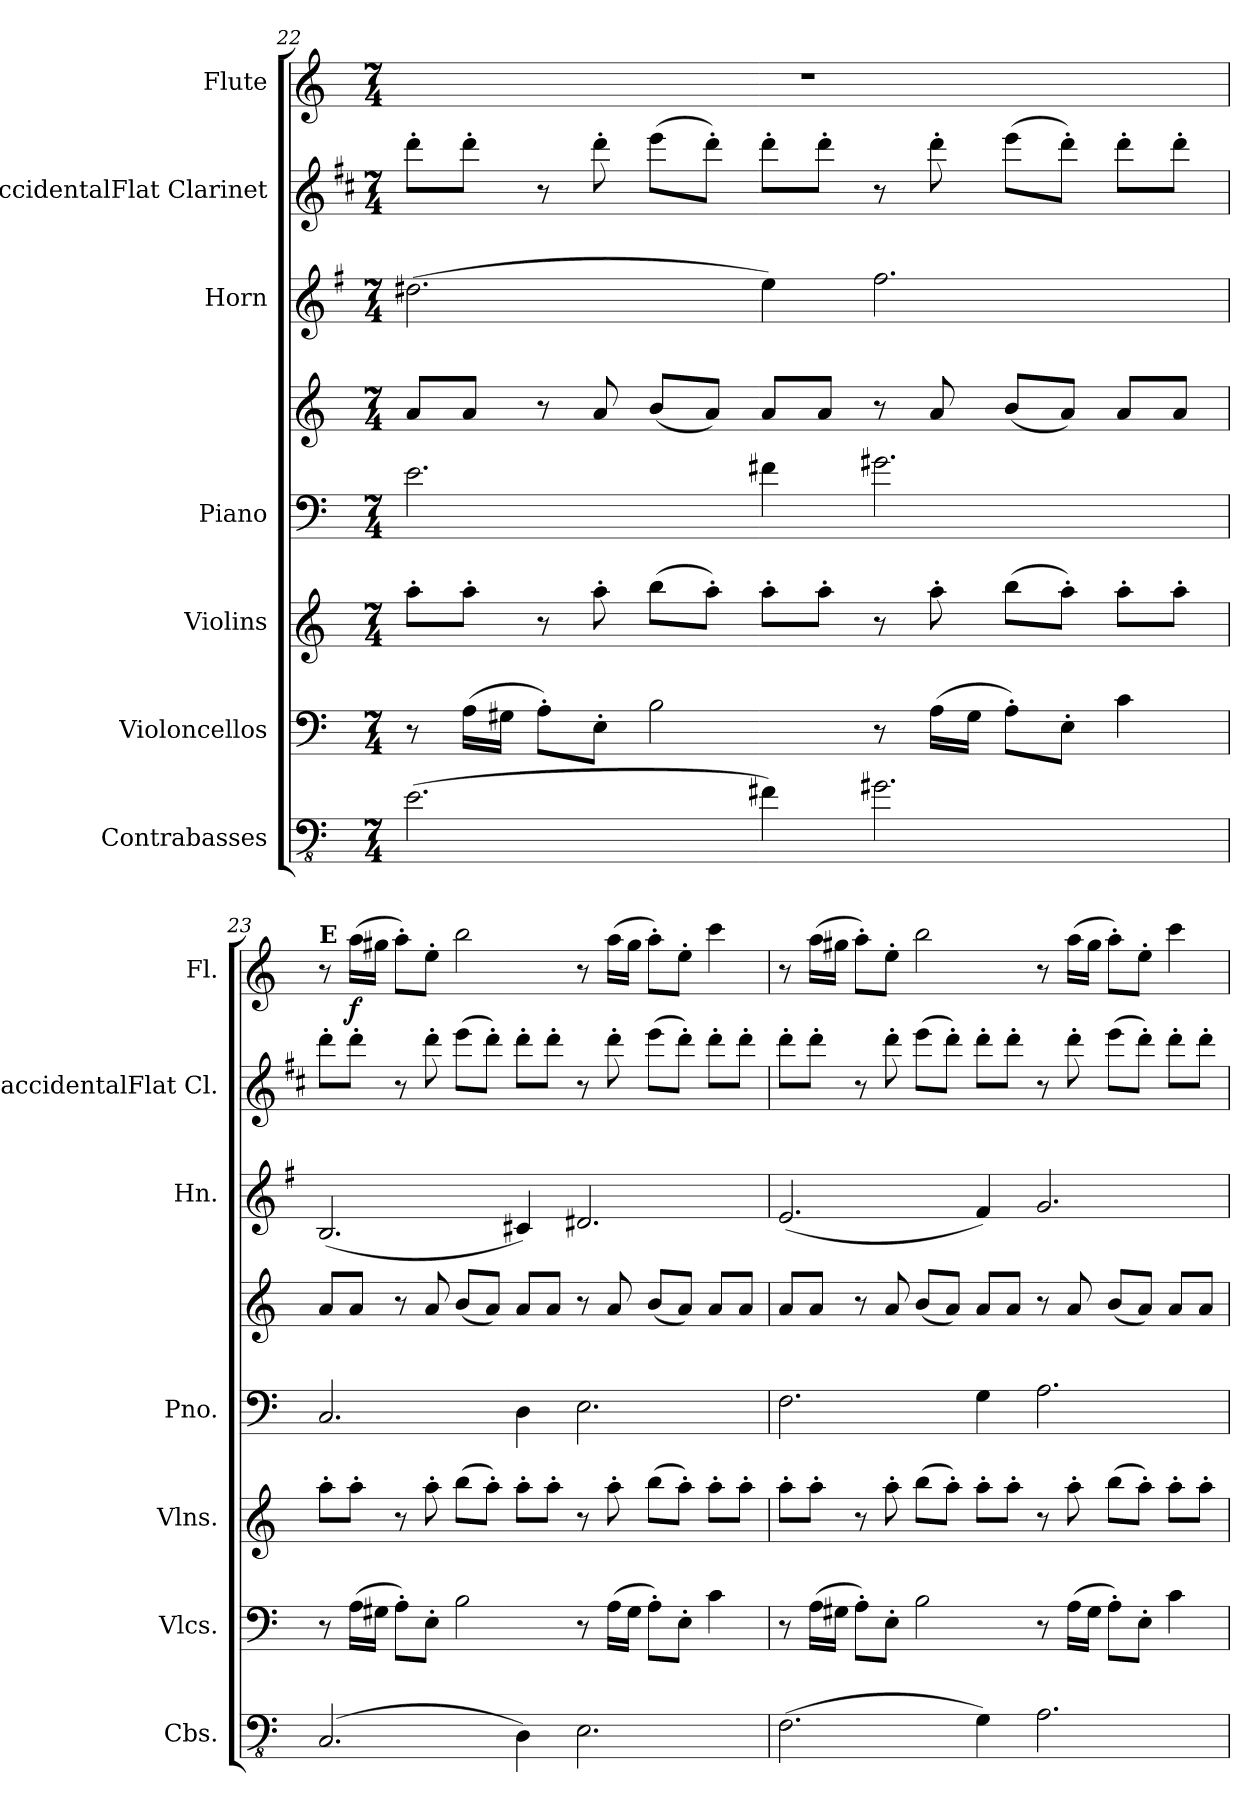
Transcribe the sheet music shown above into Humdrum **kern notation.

**kern	**kern	**kern	**kern	**kern	**kern	**kern	**kern	**dynam
*part7	*part6	*part5	*part4	*part4	*part3	*part2	*part1	*part1
*staff8	*staff7	*staff6	*staff5	*staff4	*staff3	*staff2	*staff1	*staff1
*I"Contrabasses	*I"Violoncellos	*I"Violins	*I"Piano	*	*I"Horn	*I"BaccidentalFlat Clarinet	*I"Flute	*
*I'Cbs.	*I'Vlcs.	*I'Vlns.	*I'Pno.	*	*I'Hn.	*I'BaccidentalFlat Cl.	*I'Fl.	*
*clefFv4	*clefF4	*clefG2	*clefF4	*clefG2	*clefG2	*clefG2	*clefG2	*
*	*	*	*	*	*ITrd4c7	*ITrd1c2	*	*
*k[]	*k[]	*k[]	*k[]	*k[]	*k[]	*k[]	*k[]	*
*M7/4	*M7/4	*M7/4	*M7/4	*M7/4	*M7/4	*M7/4	*M7/4	*
=22	=22	=22	=22	=22	=22	=22	=22	=22
(2.E\	8r	8aa'\L	2.e\	8a/L	(2.g#X\	8ccc'\L	1..r	.
.	(16A\LL	8aa'\J	.	8a/J	.	8ccc'\J	.	.
.	16G#X\JJ	.	.	.	.	.	.	.
.	8A'\L)	8r	.	8r	.	8r	.	.
.	8E'\J	8aa'\	.	8a/	.	8ccc'\	.	.
.	2B\	(8bb\L	.	(8b/L	.	(8ddd\L	.	.
.	.	8aa'\J)	.	8a/J)	.	8ccc'\J)	.	.
4F#X\)	.	8aa'\L	4f#X\	8a/L	4a\)	8ccc'\L	.	.
.	.	8aa'\J	.	8a/J	.	8ccc'\J	.	.
2.G#X\	8r	8r	2.g#X\	8r	2.b\	8r	.	.
.	(16A\LL	8aa'\	.	8a/	.	8ccc'\	.	.
.	16G#\JJ	.	.	.	.	.	.	.
.	8A'\L)	(8bb\L	.	(8b/L	.	(8ddd\L	.	.
.	8E'\J	8aa'\J)	.	8a/J)	.	8ccc'\J)	.	.
.	4c\	8aa'\L	.	8a/L	.	8ccc'\L	.	.
.	.	8aa'\J	.	8a/J	.	8ccc'\J	.	.
!!LO:PB:g=z
=23	=23	=23	=23	=23	=23	=23	=23	=23
!	!	!	!	!	!	!	!LO:TX:a:B:t=E	!
(2.CC/	8r	8aa'\L	2.C/	8a/L	(2.E/	8ccc'\L	8r	.
!	!	!	!	!	!	!	!	!LO:DY:b
.	(16A\LL	8aa'\J	.	8a/J	.	8ccc'\J	(16aa\LL	f
.	16G#X\JJ	.	.	.	.	.	16gg#X\JJ	.
.	8A'\L)	8r	.	8r	.	8r	8aa'\L)	.
.	8E'\J	8aa'\	.	8a/	.	8ccc'\	8ee'\J	.
.	2B\	(8bb\L	.	(8b/L	.	(8ddd\L	2bb\	.
.	.	8aa'\J)	.	8a/J)	.	8ccc'\J)	.	.
4DD\)	.	8aa'\L	4D\	8a/L	4F#X/)	8ccc'\L	.	.
.	.	8aa'\J	.	8a/J	.	8ccc'\J	.	.
2.EE\	8r	8r	2.E\	8r	2.G#X/	8r	8r	.
.	(16A\LL	8aa'\	.	8a/	.	8ccc'\	(16aa\LL	.
.	16G#\JJ	.	.	.	.	.	16gg#\JJ	.
.	8A'\L)	(8bb\L	.	(8b/L	.	(8ddd\L	8aa'\L)	.
.	8E'\J	8aa'\J)	.	8a/J)	.	8ccc'\J)	8ee'\J	.
.	4c\	8aa'\L	.	8a/L	.	8ccc'\L	4ccc\	.
.	.	8aa'\J	.	8a/J	.	8ccc'\J	.	.
=24	=24	=24	=24	=24	=24	=24	=24	=24
(2.FF\	8r	8aa'\L	2.F\	8a/L	(2.A/	8ccc'\L	8r	.
.	(16A\LL	8aa'\J	.	8a/J	.	8ccc'\J	(16aa\LL	.
.	16G#X\JJ	.	.	.	.	.	16gg#X\JJ	.
.	8A'\L)	8r	.	8r	.	8r	8aa'\L)	.
.	8E'\J	8aa'\	.	8a/	.	8ccc'\	8ee'\J	.
.	2B\	(8bb\L	.	(8b/L	.	(8ddd\L	2bb\	.
.	.	8aa'\J)	.	8a/J)	.	8ccc'\J)	.	.
4GG\)	.	8aa'\L	4G\	8a/L	4B/)	8ccc'\L	.	.
.	.	8aa'\J	.	8a/J	.	8ccc'\J	.	.
2.AA\	8r	8r	2.A\	8r	2.c/	8r	8r	.
.	(16A\LL	8aa'\	.	8a/	.	8ccc'\	(16aa\LL	.
.	16G#\JJ	.	.	.	.	.	16gg#\JJ	.
.	8A'\L)	(8bb\L	.	(8b/L	.	(8ddd\L	8aa'\L)	.
.	8E'\J	8aa'\J)	.	8a/J)	.	8ccc'\J)	8ee'\J	.
.	4c\	8aa'\L	.	8a/L	.	8ccc'\L	4ccc\	.
.	.	8aa'\J	.	8a/J	.	8ccc'\J	.	.
=	=	=	=	=	=	=	=	=
*-	*-	*-	*-	*-	*-	*-	*-	*-
